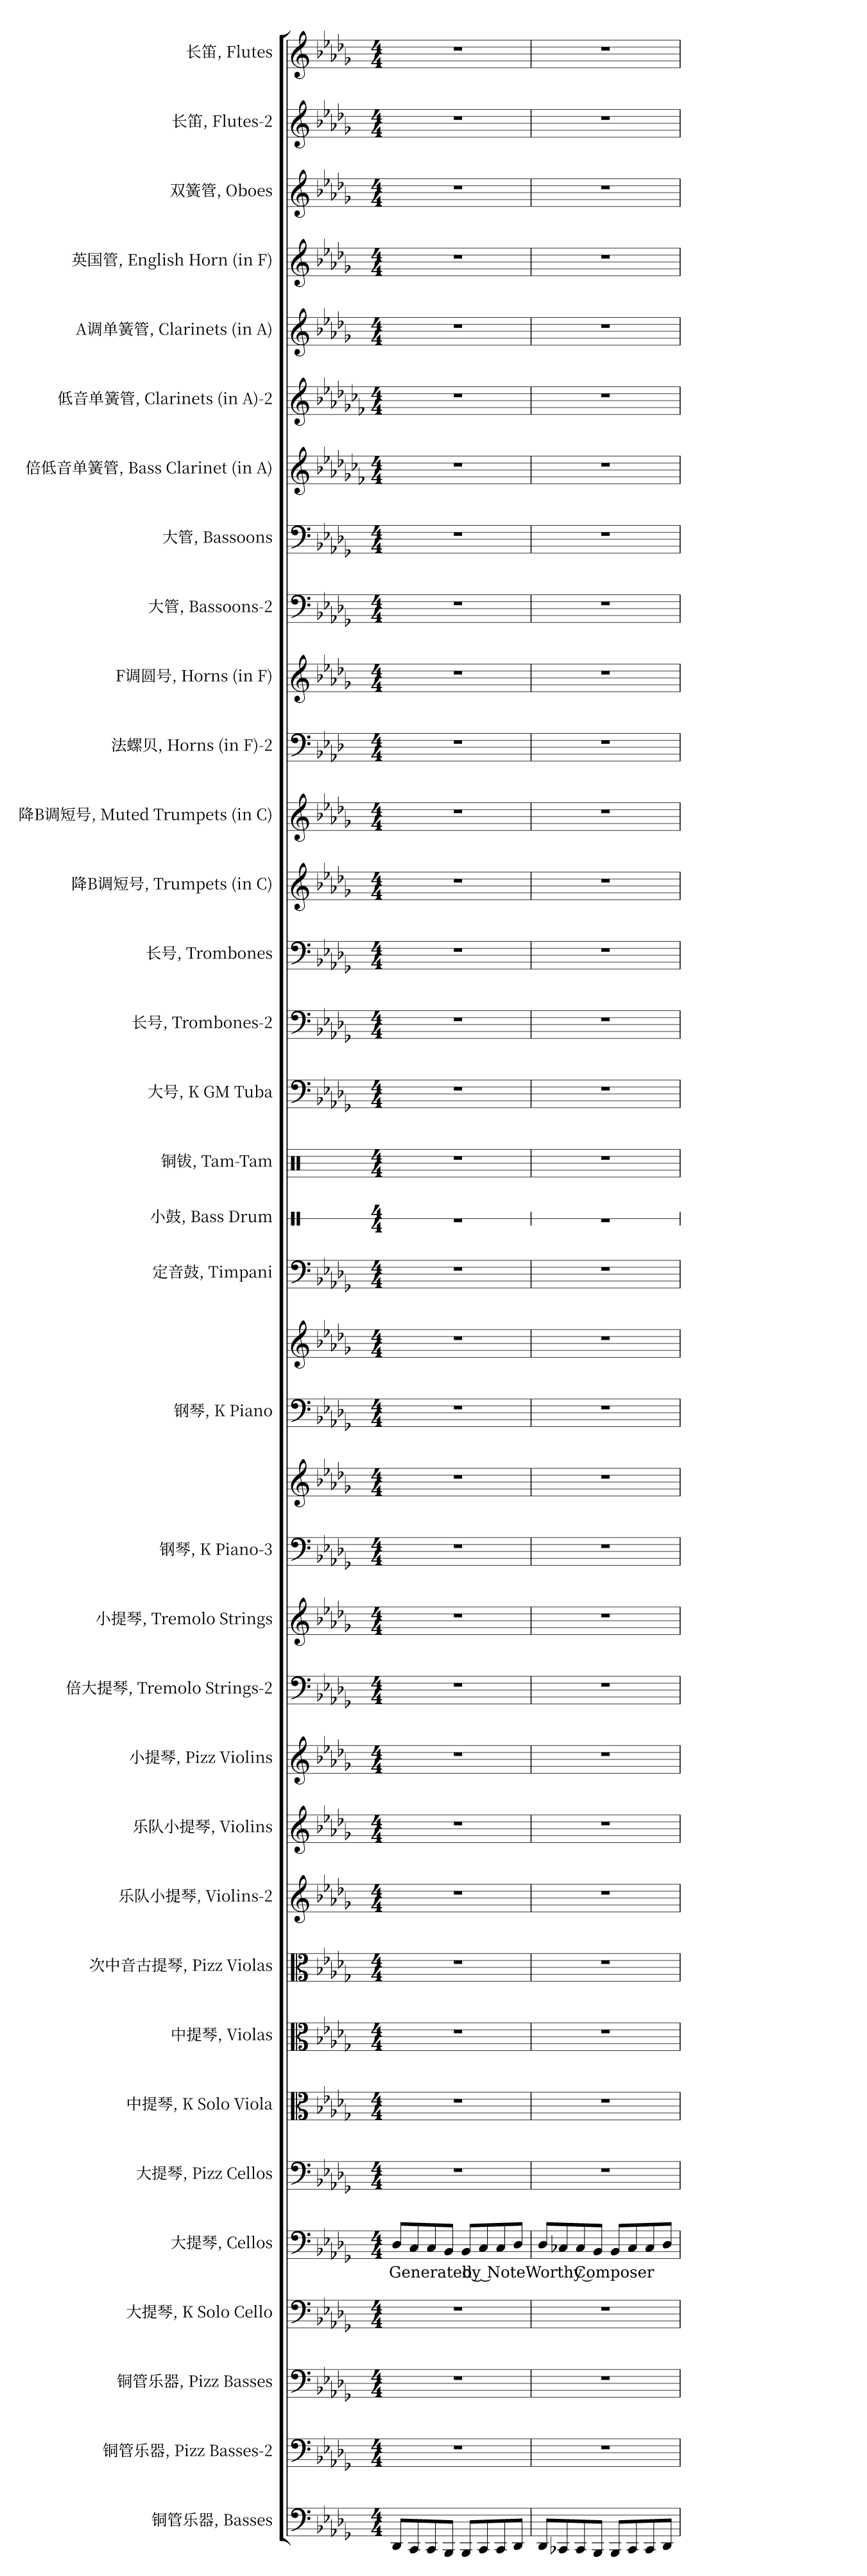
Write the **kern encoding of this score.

**kern	**kern	**kern	**kern	**kern	**text	**kern	**kern	**kern	**kern	**kern	**kern	**kern	**kern	**kern	**kern	**kern	**kern	**kern	**kern	**kern	**kern	**kern	**kern	**kern	**kern	**kern	**kern	**kern	**kern	**kern	**kern	**kern	**kern	**kern	**kern	**kern	**kern
*part35	*part34	*part33	*part32	*part31	*part31	*part30	*part29	*part28	*part27	*part26	*part25	*part24	*part23	*part22	*part21	*part21	*part20	*part20	*part19	*part18	*part17	*part16	*part15	*part14	*part13	*part12	*part11	*part10	*part9	*part8	*part7	*part6	*part5	*part4	*part3	*part2	*part1
*staff37	*staff36	*staff35	*staff34	*staff33	*staff33	*staff32	*staff31	*staff30	*staff29	*staff28	*staff27	*staff26	*staff25	*staff24	*staff23	*staff22	*staff21	*staff20	*staff19	*staff18	*staff17	*staff16	*staff15	*staff14	*staff13	*staff12	*staff11	*staff10	*staff9	*staff8	*staff7	*staff6	*staff5	*staff4	*staff3	*staff2	*staff1
*I"铜管乐器, Basses	*I"铜管乐器, Pizz Basses-2	*I"铜管乐器, Pizz Basses	*I"大提琴, K Solo Cello	*I"大提琴, Cellos	*	*I"大提琴, Pizz Cellos	*I"中提琴, K Solo Viola	*I"中提琴, Violas	*I"次中音古提琴, Pizz Violas	*I"乐队小提琴, Violins-2	*I"乐队小提琴, Violins	*I"小提琴, Pizz Violins	*I"倍大提琴, Tremolo Strings-2	*I"小提琴, Tremolo Strings	*I"钢琴, K Piano-3	*	*I"钢琴, K Piano	*	*I"定音鼓, Timpani	*I"小鼓, Bass Drum	*I"铜钹, Tam-Tam	*I"大号, K GM Tuba	*I"长号, Trombones-2	*I"长号, Trombones	*I"降B调短号, Trumpets (in C)	*I"降B调短号, Muted Trumpets (in C)	*I"法螺贝, Horns (in F)-2	*I"F调圆号, Horns (in F)	*I"大管, Bassoons-2	*I"大管, Bassoons	*I"倍低音单簧管, Bass Clarinet (in A)	*I"低音单簧管, Clarinets (in A)-2	*I"A调单簧管, Clarinets (in A)	*I"英国管, English Horn (in F)	*I"双簧管, Oboes	*I"长笛, Flutes-2	*I"长笛, Flutes
*	*	*	*	*	*	*	*I'Vla.	*I'Vla.	*	*I'Vlns.	*I'Vlns.	*I'Vln.	*	*	*I'Pno.	*	*I'Pno.	*	*I'Timp.	*	*	*I'Tba.	*I'Tbn.	*I'Tbn.	*	*	*I'Hor.	*I'F Hn.	*I'Bsn.	*I'Bsn.	*	*	*I'A Cl.	*I'E. Hn.	*I'Ob.	*I'Fl.	*I'Fl.
*	*	*	*	*	*	*	*	*	*	*	*	*	*	*	*	*	*	*	*	*stria1	*	*	*	*	*	*	*	*	*	*	*	*	*	*	*	*	*
*clefF4	*clefF4	*clefF4	*clefF4	*clefF4	*	*clefF4	*clefC3	*clefC3	*clefC3	*clefG2	*clefG2	*clefG2	*clefF4	*clefG2	*clefF4	*clefG2	*clefF4	*clefG2	*clefF4	*clefX	*clefX	*clefF4	*clefF4	*clefF4	*clefG2	*clefG2	*clefF4	*clefG2	*clefF4	*clefF4	*clefG2	*clefG2	*clefG2	*clefG2	*clefG2	*clefG2	*clefG2
*	*	*	*	*	*	*	*	*	*	*	*	*	*ITrd7c12	*	*	*	*	*	*	*	*	*	*	*	*ITrd1c2	*ITrd1c2	*ITrd4c7	*ITrd4c7	*	*	*ITrd15c26	*ITrd8c14	*ITrd2c3	*ITrd4c7	*	*	*
*k[b-e-a-d-g-]	*k[b-e-a-d-g-]	*k[b-e-a-d-g-]	*k[b-e-a-d-g-]	*k[b-e-a-d-g-]	*	*k[b-e-a-d-g-]	*k[b-e-a-d-g-]	*k[b-e-a-d-g-]	*k[b-e-a-d-g-]	*k[b-e-a-d-g-]	*k[b-e-a-d-g-]	*k[b-e-a-d-g-]	*k[b-e-a-d-g-]	*k[b-e-a-d-g-]	*k[b-e-a-d-g-]	*k[b-e-a-d-g-]	*k[b-e-a-d-g-]	*k[b-e-a-d-g-]	*k[b-e-a-d-g-]	*k[]	*k[]	*k[b-e-a-d-g-]	*k[b-e-a-d-g-]	*k[b-e-a-d-g-]	*k[b-e-a-d-g-c-f-]	*k[b-e-a-d-g-c-f-]	*k[b-e-a-d-g-]	*k[b-e-a-d-g-c-]	*k[b-e-a-d-g-]	*k[b-e-a-d-g-]	*k[b-e-a-d-g-c-f-]	*k[b-e-a-d-g-c-f-]	*k[b-e-]	*k[b-e-a-d-g-c-]	*k[b-e-a-d-g-]	*k[b-e-a-d-g-]	*k[b-e-a-d-g-]
*M4/4	*M4/4	*M4/4	*M4/4	*M4/4	*	*M4/4	*M4/4	*M4/4	*M4/4	*M4/4	*M4/4	*M4/4	*M4/4	*M4/4	*M4/4	*M4/4	*M4/4	*M4/4	*M4/4	*M4/4	*M4/4	*M4/4	*M4/4	*M4/4	*M4/4	*M4/4	*M4/4	*M4/4	*M4/4	*M4/4	*M4/4	*M4/4	*M4/4	*M4/4	*M4/4	*M4/4	*M4/4
*MM120	*MM120	*MM120	*MM120	*MM120	*	*MM120	*MM120	*MM120	*MM120	*MM120	*MM120	*MM120	*MM120	*MM120	*MM120	*MM120	*MM120	*MM120	*MM120	*MM120	*MM120	*MM120	*MM120	*MM120	*MM120	*MM120	*MM120	*MM120	*MM120	*MM120	*MM120	*MM120	*MM120	*MM120	*MM120	*MM120	*MM120
=1	=1	=1	=1	=1	=1	=1	=1	=1	=1	=1	=1	=1	=1	=1	=1	=1	=1	=1	=1	=1	=1	=1	=1	=1	=1	=1	=1	=1	=1	=1	=1	=1	=1	=1	=1	=1	=1
8DD-/L	1r	1r	1r	8D-/L	Generated by NoteWorthy Composer	1r	1r	1r	1r	1r	1r	1r	1r	1r	1r	1r	1r	1r	1r	1r	1r	1r	1r	1r	1r	1r	1r	1r	1r	1r	1r	1r	1r	1r	1r	1r	1r
8CC/	.	.	.	8C/	.	.	.	.	.	.	.	.	.	.	.	.	.	.	.	.	.	.	.	.	.	.	.	.	.	.	.	.	.	.	.	.	.
8CC/	.	.	.	8C/	.	.	.	.	.	.	.	.	.	.	.	.	.	.	.	.	.	.	.	.	.	.	.	.	.	.	.	.	.	.	.	.	.
8BBB-/J	.	.	.	8BB-/J	.	.	.	.	.	.	.	.	.	.	.	.	.	.	.	.	.	.	.	.	.	.	.	.	.	.	.	.	.	.	.	.	.
8BBB-/L	.	.	.	8BB-/L	.	.	.	.	.	.	.	.	.	.	.	.	.	.	.	.	.	.	.	.	.	.	.	.	.	.	.	.	.	.	.	.	.
8CC/	.	.	.	8C/	.	.	.	.	.	.	.	.	.	.	.	.	.	.	.	.	.	.	.	.	.	.	.	.	.	.	.	.	.	.	.	.	.
8CC/	.	.	.	8C/	.	.	.	.	.	.	.	.	.	.	.	.	.	.	.	.	.	.	.	.	.	.	.	.	.	.	.	.	.	.	.	.	.
8DD-/J	.	.	.	8D-/J	.	.	.	.	.	.	.	.	.	.	.	.	.	.	.	.	.	.	.	.	.	.	.	.	.	.	.	.	.	.	.	.	.
!!LO:PB:g=z
=2	=2	=2	=2	=2	=2	=2	=2	=2	=2	=2	=2	=2	=2	=2	=2	=2	=2	=2	=2	=2	=2	=2	=2	=2	=2	=2	=2	=2	=2	=2	=2	=2	=2	=2	=2	=2	=2
*	*	*	*	*	*	*	*	*	*	*	*	*	*	*	*	*	*	*	*	*	*	*	*	*	*	*	*	*	*	*	*	*	*	*	*	*	*MM60
8DD-/L	1r	1r	1r	8D-/L	.	1r	1r	1r	1r	1r	1r	1r	1r	1r	1r	1r	1r	1r	1r	1r	1r	1r	1r	1r	1r	1r	1r	1r	1r	1r	1r	1r	1r	1r	1r	1r	1r
8CC-X/	.	.	.	8C-X/	.	.	.	.	.	.	.	.	.	.	.	.	.	.	.	.	.	.	.	.	.	.	.	.	.	.	.	.	.	.	.	.	.
8CC-/	.	.	.	8C-/	.	.	.	.	.	.	.	.	.	.	.	.	.	.	.	.	.	.	.	.	.	.	.	.	.	.	.	.	.	.	.	.	.
8BBB-/J	.	.	.	8BB-/J	.	.	.	.	.	.	.	.	.	.	.	.	.	.	.	.	.	.	.	.	.	.	.	.	.	.	.	.	.	.	.	.	.
8BBB-/L	.	.	.	8BB-/L	.	.	.	.	.	.	.	.	.	.	.	.	.	.	.	.	.	.	.	.	.	.	.	.	.	.	.	.	.	.	.	.	.
8CC-/	.	.	.	8C-/	.	.	.	.	.	.	.	.	.	.	.	.	.	.	.	.	.	.	.	.	.	.	.	.	.	.	.	.	.	.	.	.	.
8CC-/	.	.	.	8C-/	.	.	.	.	.	.	.	.	.	.	.	.	.	.	.	.	.	.	.	.	.	.	.	.	.	.	.	.	.	.	.	.	.
8DD-/J	.	.	.	8D-/J	.	.	.	.	.	.	.	.	.	.	.	.	.	.	.	.	.	.	.	.	.	.	.	.	.	.	.	.	.	.	.	.	.
=	=	=	=	=	=	=	=	=	=	=	=	=	=	=	=	=	=	=	=	=	=	=	=	=	=	=	=	=	=	=	=	=	=	=	=	=	=
*-	*-	*-	*-	*-	*-	*-	*-	*-	*-	*-	*-	*-	*-	*-	*-	*-	*-	*-	*-	*-	*-	*-	*-	*-	*-	*-	*-	*-	*-	*-	*-	*-	*-	*-	*-	*-	*-
